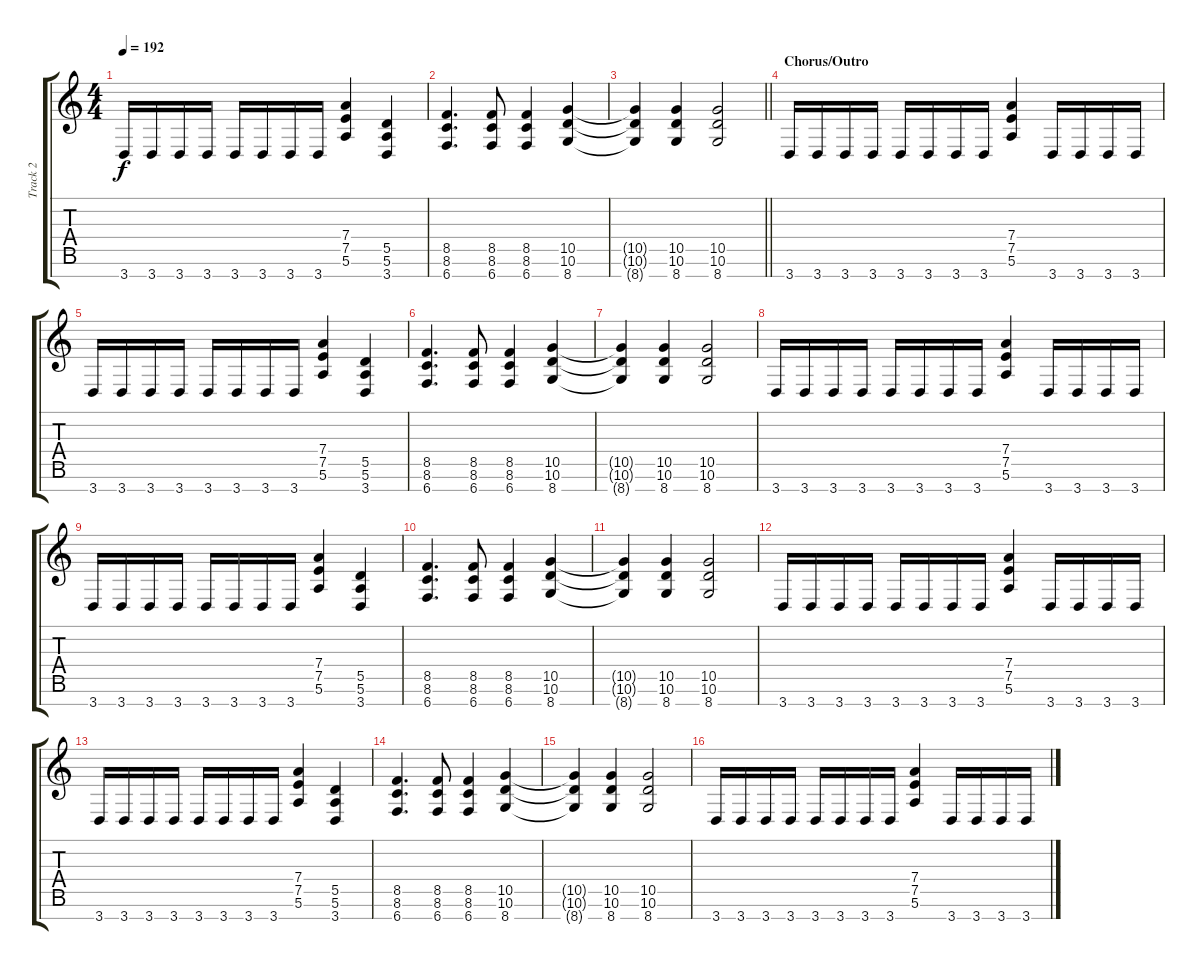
\track ("Track 2" "Track 2") {instrument distortionguitar}
\staff {score tabs}
\tuning (E4 B3 G3 D3 A2 E2 B1) {hide}
\ts (4 4)
\tempo 192
\clef g2
\ks c
3.7.16{dy f} 3.7.16 3.7.16 3.7.16 3.7.16 3.7.16 3.7.16 3.7.16 (7.4 7.5 5.6).4 (5.5 5.6 3.7).4 |
(8.5 8.6 6.7).4{d} (8.5 8.6 6.7).8 (8.5 8.6 6.7).4 (10.5 10.6 8.7).4 |
\barLineRight lightlight
(10.5{t} 10.6{t} 8.7{t}).4 (10.5 10.6 8.7).4 (10.5 10.6 8.7).2 |
\section ("" "Chorus/Outro")
3.7.16 3.7.16 3.7.16 3.7.16 3.7.16 3.7.16 3.7.16 3.7.16 (7.4 7.5 5.6).4 3.7.16 3.7.16 3.7.16 3.7.16 |
3.7.16 3.7.16 3.7.16 3.7.16 3.7.16 3.7.16 3.7.16 3.7.16 (7.4 7.5 5.6).4 (5.5 5.6 3.7).4 |
(8.5 8.6 6.7).4{d} (8.5 8.6 6.7).8 (8.5 8.6 6.7).4 (10.5 10.6 8.7).4 |
(10.5{t} 10.6{t} 8.7{t}).4 (10.5 10.6 8.7).4 (10.5 10.6 8.7).2 |
3.7.16 3.7.16 3.7.16 3.7.16 3.7.16 3.7.16 3.7.16 3.7.16 (7.4 7.5 5.6).4 3.7.16 3.7.16 3.7.16 3.7.16 |
3.7.16 3.7.16 3.7.16 3.7.16 3.7.16 3.7.16 3.7.16 3.7.16 (7.4 7.5 5.6).4 (5.5 5.6 3.7).4 |
(8.5 8.6 6.7).4{d} (8.5 8.6 6.7).8 (8.5 8.6 6.7).4 (10.5 10.6 8.7).4 |
(10.5{t} 10.6{t} 8.7{t}).4 (10.5 10.6 8.7).4 (10.5 10.6 8.7).2 |
3.7.16 3.7.16 3.7.16 3.7.16 3.7.16 3.7.16 3.7.16 3.7.16 (7.4 7.5 5.6).4 3.7.16 3.7.16 3.7.16 3.7.16 |
3.7.16 3.7.16 3.7.16 3.7.16 3.7.16 3.7.16 3.7.16 3.7.16 (7.4 7.5 5.6).4 (5.5 5.6 3.7).4 |
(8.5 8.6 6.7).4{d} (8.5 8.6 6.7).8 (8.5 8.6 6.7).4 (10.5 10.6 8.7).4 |
(10.5{t} 10.6{t} 8.7{t}).4 (10.5 10.6 8.7).4 (10.5 10.6 8.7).2 |
3.7.16 3.7.16 3.7.16 3.7.16 3.7.16 3.7.16 3.7.16 3.7.16 (7.4 7.5 5.6).4 3.7.16 3.7.16 3.7.16 3.7.16
